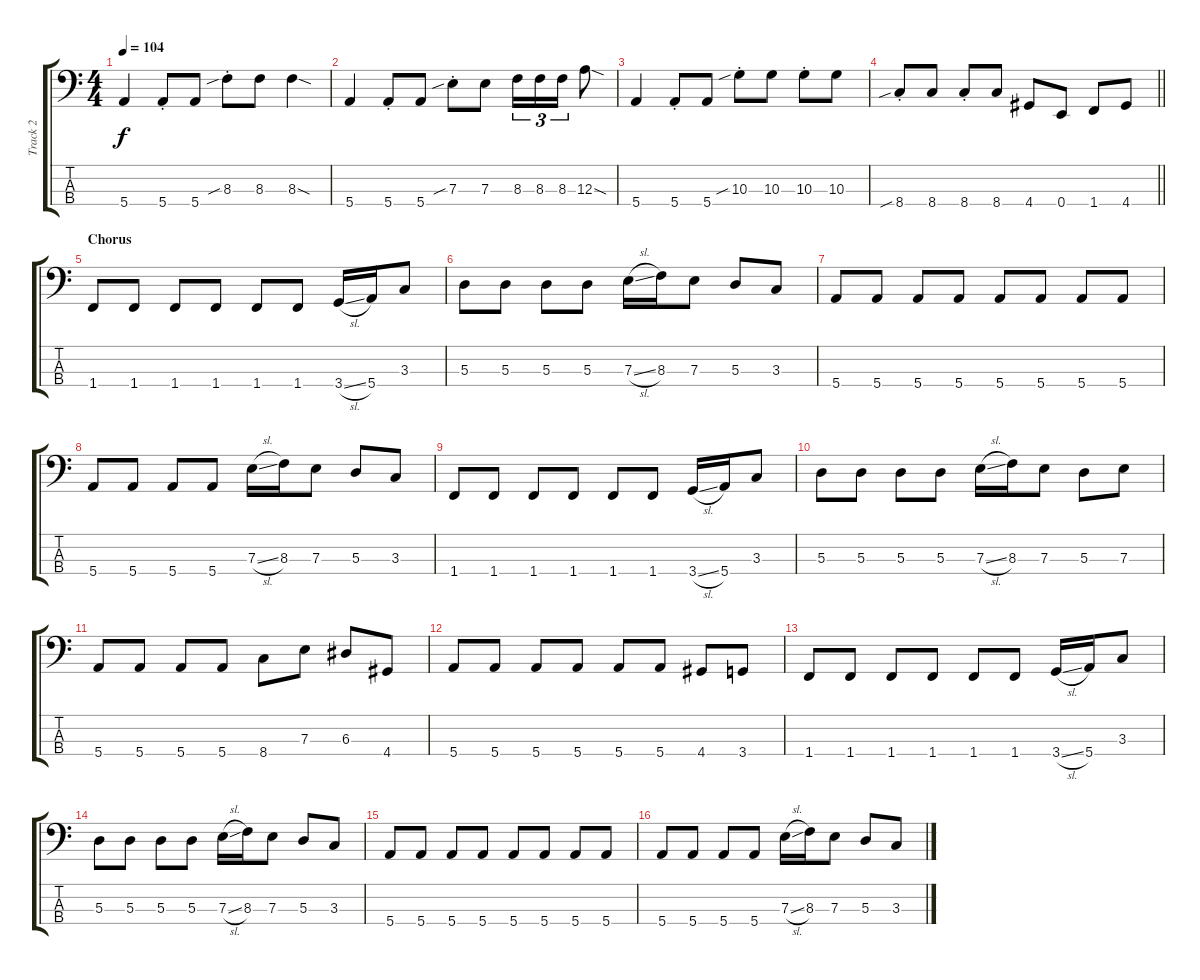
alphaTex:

\track ("Track 2" "Track 2") {instrument electricbassfinger}
\staff {score tabs}
\tuning (G2 D2 A1 E1) {hide}
\ts (4 4)
\tempo 104
\clef f4
\ks c
5.4.4{dy f} 5.4{st}.8 5.4.8 8.3{sib st}.8 8.3.8 8.3{sod}.4 |
5.4.4 5.4{st}.8 5.4.8 7.3{sib st}.8 7.3.8 8.3.16{tu (3 2)} 8.3.16{tu (3 2)} 8.3.16{tu (3 2)} 12.3{sod}.8 |
5.4.4 5.4{st}.8 5.4.8 10.3{sib st}.8 10.3.8 10.3{st}.8 10.3.8 |
\barLineRight lightlight
8.4{sib st}.8 8.4.8 8.4{st}.8 8.4.8 4.4.8 0.4.8 1.4.8 4.4.8 |
\section ("" "Chorus")
1.4.8 1.4.8 1.4.8 1.4.8 1.4.8 1.4.8 3.4{sl}.16 5.4.16 3.3.8 |
5.3.8 5.3.8 5.3.8 5.3.8 7.3{sl}.16 8.3.16 7.3.8 5.3.8 3.3.8 |
5.4.8 5.4.8 5.4.8 5.4.8 5.4.8 5.4.8 5.4.8 5.4.8 |
5.4.8 5.4.8 5.4.8 5.4.8 7.3{sl}.16 8.3.16 7.3.8 5.3.8 3.3.8 |
1.4.8 1.4.8 1.4.8 1.4.8 1.4.8 1.4.8 3.4{sl}.16 5.4.16 3.3.8 |
5.3.8 5.3.8 5.3.8 5.3.8 7.3{sl}.16 8.3.16 7.3.8 5.3.8 7.3.8 |
5.4.8 5.4.8 5.4.8 5.4.8 8.4.8 7.3.8 6.3.8 4.4.8 |
5.4.8 5.4.8 5.4.8 5.4.8 5.4.8 5.4.8 4.4.8 3.4.8 |
1.4.8 1.4.8 1.4.8 1.4.8 1.4.8 1.4.8 3.4{sl}.16 5.4.16 3.3.8 |
5.3.8 5.3.8 5.3.8 5.3.8 7.3{sl}.16 8.3.16 7.3.8 5.3.8 3.3.8 |
5.4.8 5.4.8 5.4.8 5.4.8 5.4.8 5.4.8 5.4.8 5.4.8 |
5.4.8 5.4.8 5.4.8 5.4.8 7.3{sl}.16 8.3.16 7.3.8 5.3.8 3.3.8
